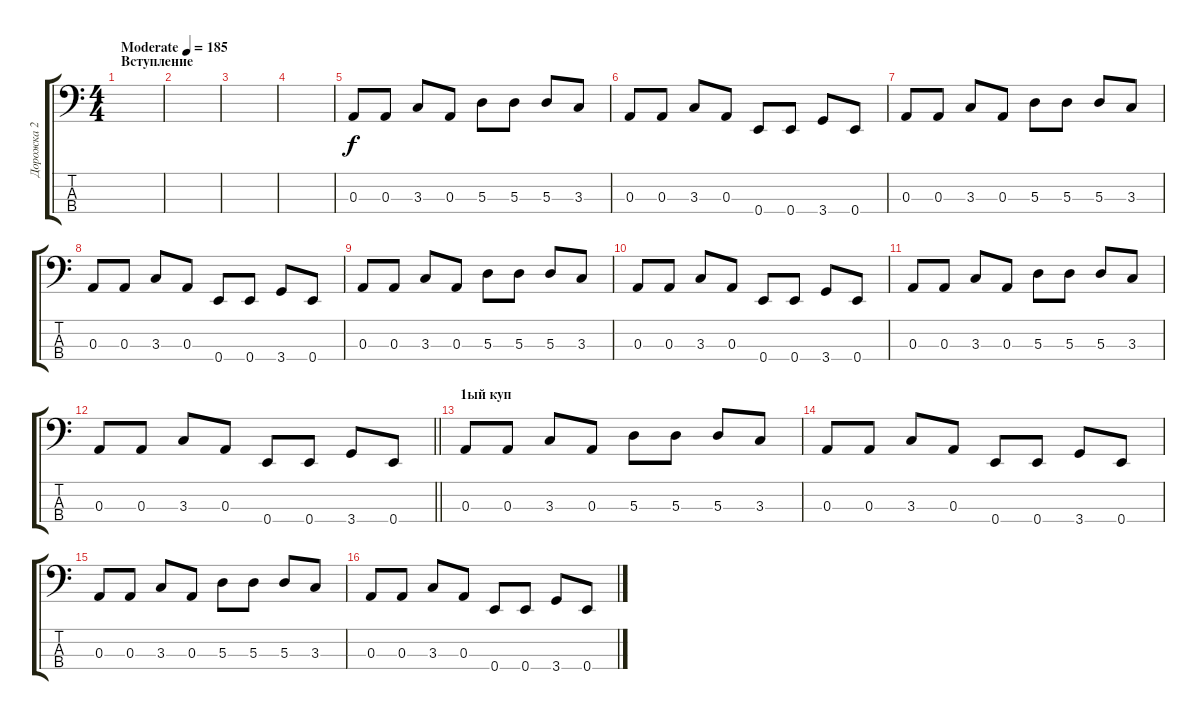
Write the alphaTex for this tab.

\track ("Дорожка 2" "Дорожка 2") {instrument electricbasspick}
\staff {score tabs}
\tuning (G2 D2 A1 E1) {hide}
\ts (4 4)
\section ("" "Вступление")
\tempo (185 "Moderate")
\clef f4
\ks c
|
|
|
|
0.3.8 0.3.8 3.3.8 0.3.8 5.3.8 5.3.8 5.3.8 3.3.8 |
0.3.8 0.3.8 3.3.8 0.3.8 0.4.8 0.4.8 3.4.8 0.4.8 |
0.3.8 0.3.8 3.3.8 0.3.8 5.3.8 5.3.8 5.3.8 3.3.8 |
0.3.8 0.3.8 3.3.8 0.3.8 0.4.8 0.4.8 3.4.8 0.4.8 |
0.3.8 0.3.8 3.3.8 0.3.8 5.3.8 5.3.8 5.3.8 3.3.8 |
0.3.8 0.3.8 3.3.8 0.3.8 0.4.8 0.4.8 3.4.8 0.4.8 |
0.3.8 0.3.8 3.3.8 0.3.8 5.3.8 5.3.8 5.3.8 3.3.8 |
\barLineRight lightlight
0.3.8 0.3.8 3.3.8 0.3.8 0.4.8 0.4.8 3.4.8 0.4.8 |
\section ("" "1ый куп")
0.3.8 0.3.8 3.3.8 0.3.8 5.3.8 5.3.8 5.3.8 3.3.8 |
0.3.8 0.3.8 3.3.8 0.3.8 0.4.8 0.4.8 3.4.8 0.4.8 |
0.3.8 0.3.8 3.3.8 0.3.8 5.3.8 5.3.8 5.3.8 3.3.8 |
0.3.8 0.3.8 3.3.8 0.3.8 0.4.8 0.4.8 3.4.8 0.4.8
